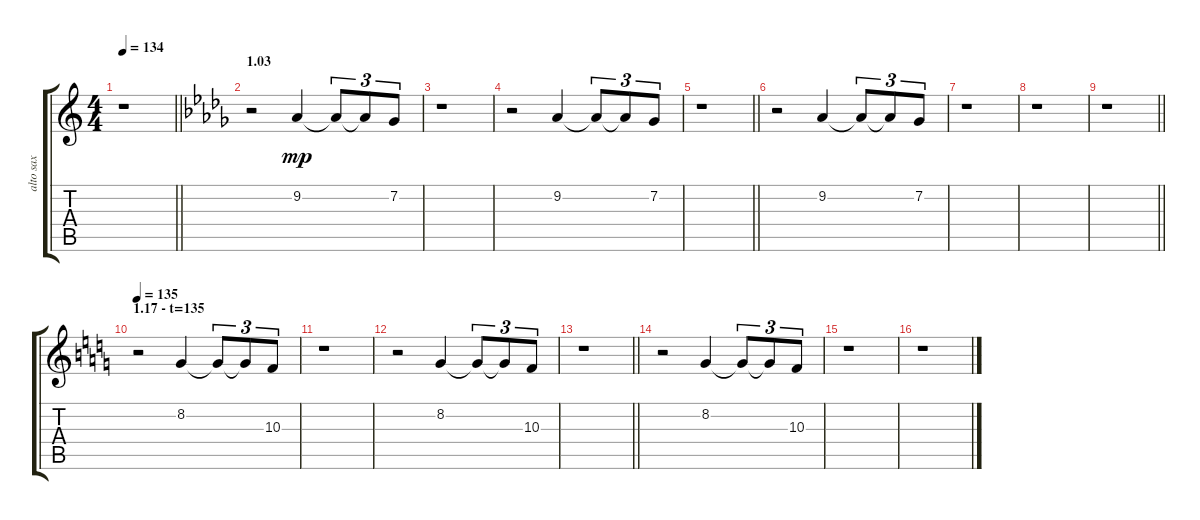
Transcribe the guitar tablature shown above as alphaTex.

\track ("alto sax" "alto sax") {instrument altosax}
\staff {score tabs}
\tuning (E4 B3 G3 D3 A2 E2) {hide}
\ts (4 4)
\tempo 134
\clef g2
\barLineRight lightlight
\ks c
r.1{dy mp} |
\section ("" "1.03")
\ks db
r.2 9.2.4 9.2{t}.8{tu (3 2)} 9.2{t}.8{tu (3 2)} 7.2.8{tu (3 2)} |
r.1 |
r.2 9.2.4 9.2{t}.8{tu (3 2)} 9.2{t}.8{tu (3 2)} 7.2.8{tu (3 2)} |
\barLineRight lightlight
r.1 |
r.2 9.2.4 9.2{t}.8{tu (3 2)} 9.2{t}.8{tu (3 2)} 7.2.8{tu (3 2)} |
r.1 |
r.1 |
\barLineRight lightlight
r.1 |
\section ("" "1.17 - t=135")
\tempo 135
\ks c
r.2 8.2.4 8.2{t}.8{tu (3 2)} 8.2{t}.8{tu (3 2)} 10.3.8{tu (3 2)} |
r.1 |
r.2 8.2.4 8.2{t}.8{tu (3 2)} 8.2{t}.8{tu (3 2)} 10.3.8{tu (3 2)} |
\barLineRight lightlight
r.1 |
r.2 8.2.4 8.2{t}.8{tu (3 2)} 8.2{t}.8{tu (3 2)} 10.3.8{tu (3 2)} |
r.1 |
r.1
